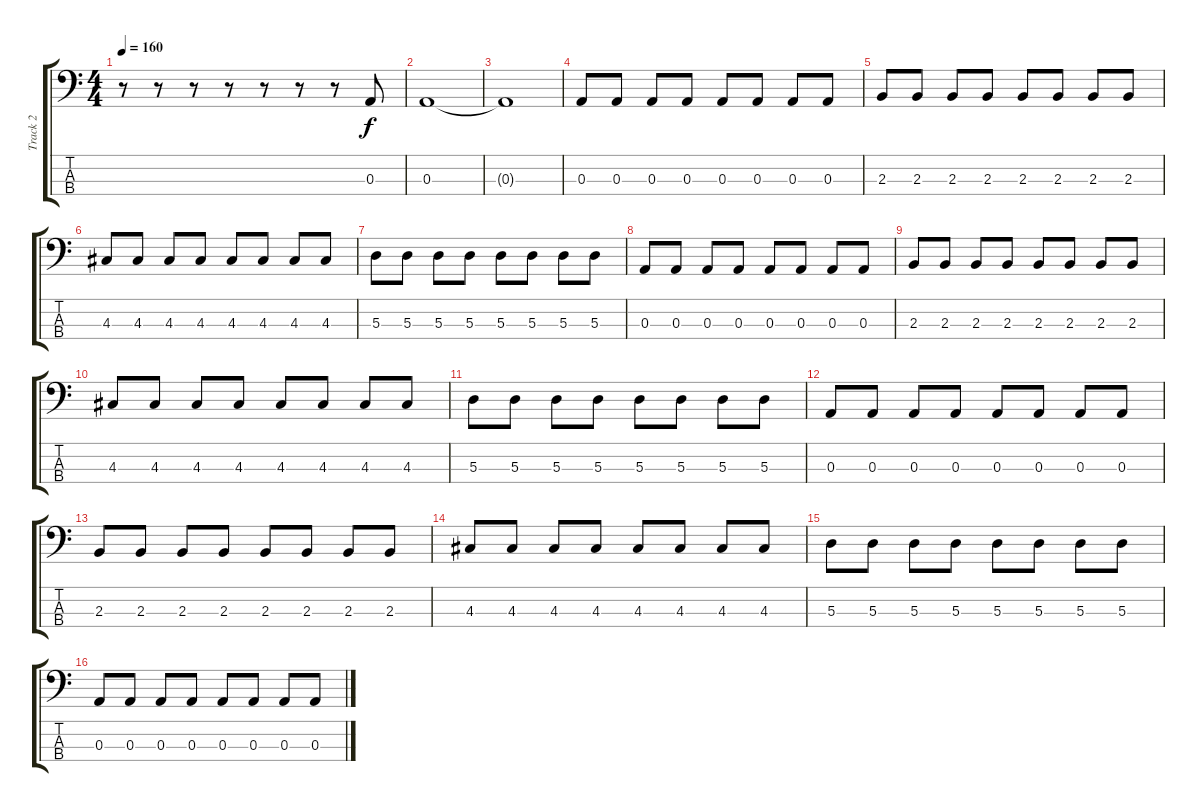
\track ("Track 2" "Track 2") {instrument electricbasspick}
\staff {score tabs}
\tuning (G2 D2 A1 E1) {hide}
\ts (4 4)
\tempo 160
\clef f4
\ks c
r.8{dy f instrument electricbasspick} r.8 r.8 r.8 r.8 r.8 r.8 0.3.8 |
0.3.1 |
0.3{t}.1 |
0.3.8 0.3.8 0.3.8 0.3.8 0.3.8 0.3.8 0.3.8 0.3.8 |
2.3.8 2.3.8 2.3.8 2.3.8 2.3.8 2.3.8 2.3.8 2.3.8 |
4.3.8 4.3.8 4.3.8 4.3.8 4.3.8 4.3.8 4.3.8 4.3.8 |
5.3.8 5.3.8 5.3.8 5.3.8 5.3.8 5.3.8 5.3.8 5.3.8 |
0.3.8 0.3.8 0.3.8 0.3.8 0.3.8 0.3.8 0.3.8 0.3.8 |
2.3.8 2.3.8 2.3.8 2.3.8 2.3.8 2.3.8 2.3.8 2.3.8 |
4.3.8 4.3.8 4.3.8 4.3.8 4.3.8 4.3.8 4.3.8 4.3.8 |
5.3.8 5.3.8 5.3.8 5.3.8 5.3.8 5.3.8 5.3.8 5.3.8 |
0.3.8 0.3.8 0.3.8 0.3.8 0.3.8 0.3.8 0.3.8 0.3.8 |
2.3.8 2.3.8 2.3.8 2.3.8 2.3.8 2.3.8 2.3.8 2.3.8 |
4.3.8 4.3.8 4.3.8 4.3.8 4.3.8 4.3.8 4.3.8 4.3.8 |
5.3.8 5.3.8 5.3.8 5.3.8 5.3.8 5.3.8 5.3.8 5.3.8 |
0.3.8 0.3.8 0.3.8 0.3.8 0.3.8 0.3.8 0.3.8 0.3.8
